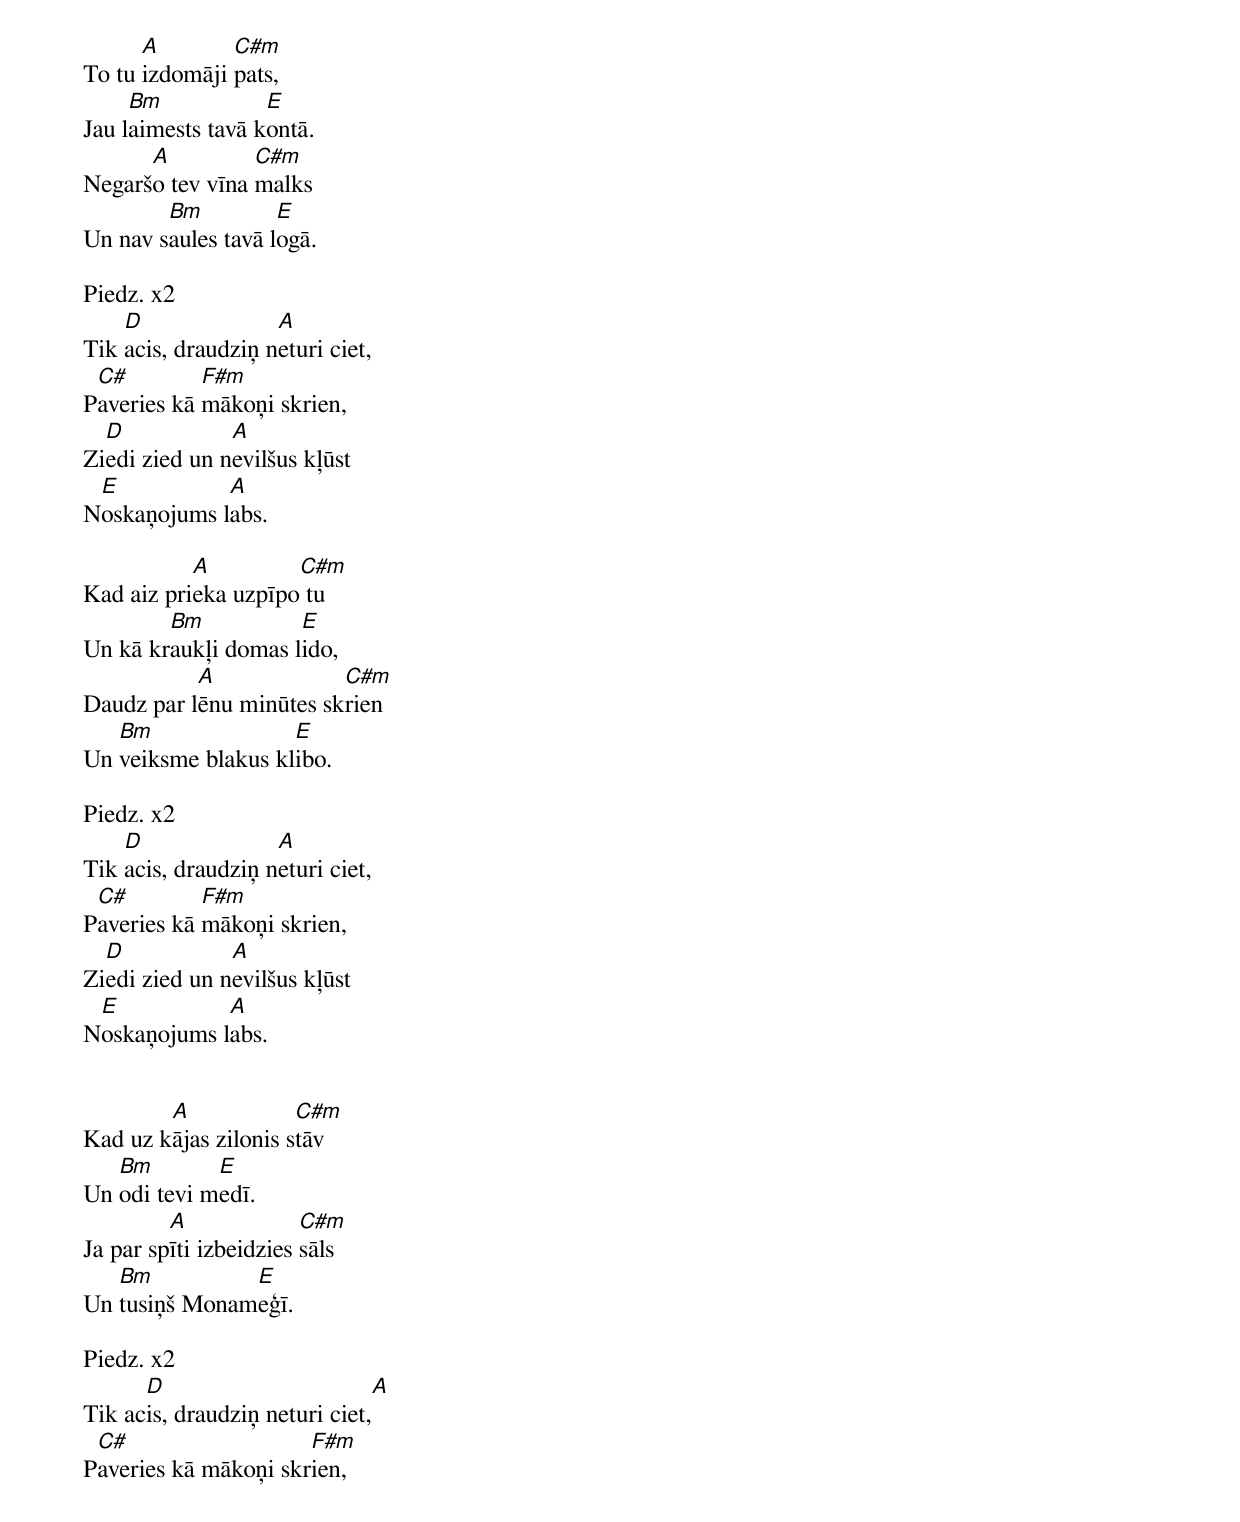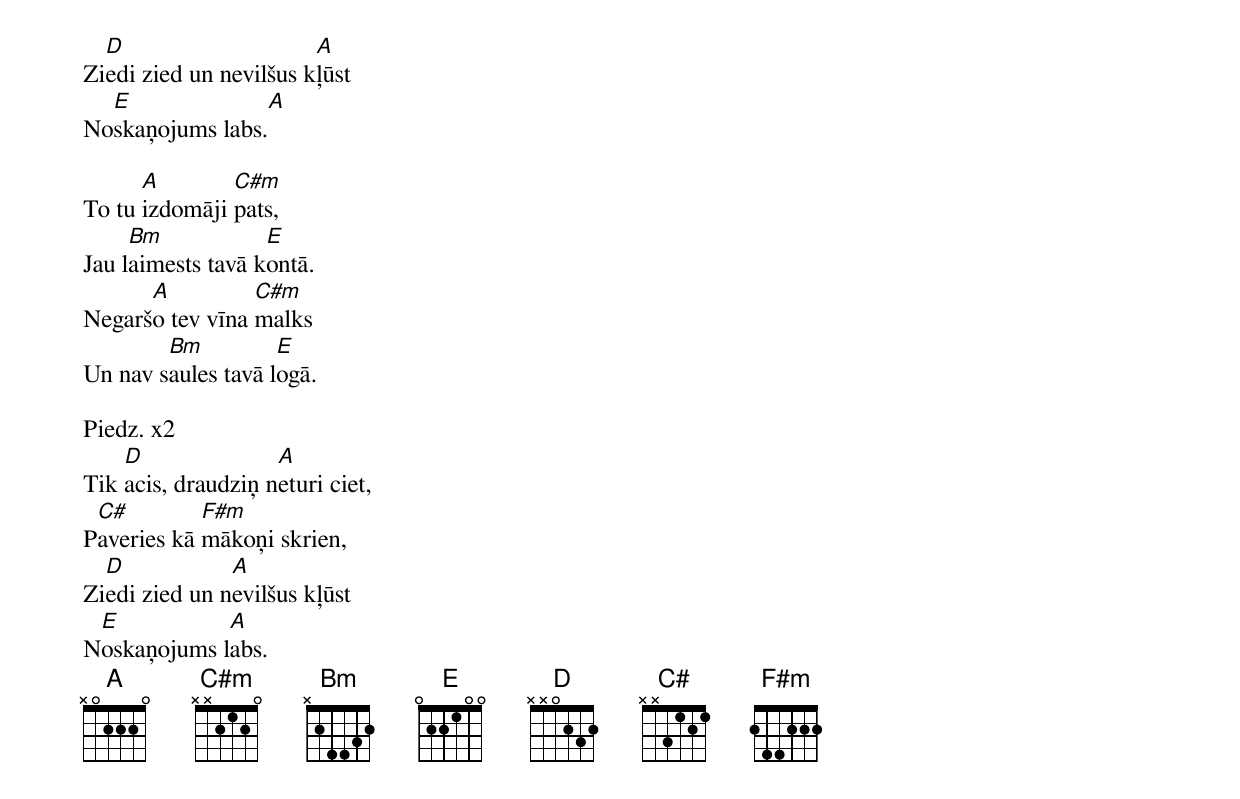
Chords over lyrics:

      A        C#m
To tu izdomāji pats,
     Bm            E
Jau laimests tavā kontā.
      A          C#m
Negaršo tev vīna malks
        Bm          E
Un nav saules tavā logā.

Piedz. x2
    D               A
Tik acis, draudziņ neturi ciet,
 C#         F#m
Paveries kā mākoņi skrien,
  D            A
Ziedi zied un nevilšus kļūst
 E           A
Noskaņojums labs.

           A         C#m
Kad aiz prieka uzpīpo tu
        Bm           E
Un kā kraukļi domas lido,
           A             C#m
Daudz par lēnu minūtes skrien
   Bm               E
Un veiksme blakus klibo.

Piedz. x2
    D               A
Tik acis, draudziņ neturi ciet,
 C#         F#m
Paveries kā mākoņi skrien,
  D            A
Ziedi zied un nevilšus kļūst
 E           A
Noskaņojums labs.


        A             C#m
Kad uz kājas zilonis stāv
   Bm        E
Un odi tevi medī.
         A              C#m
Ja par spīti izbeidzies sāls
   Bm          E
Un tusiņš Monameģī.

Piedz. x2
      D                        A
Tik acis, draudziņ neturi ciet,
 C#                   F#m
Paveries kā mākoņi skrien,
  D                     A
Ziedi zied un nevilšus kļūst
  E                      A
Noskaņojums labs.

      A        C#m
To tu izdomāji pats,
     Bm            E
Jau laimests tavā kontā.
      A          C#m
Negaršo tev vīna malks
        Bm          E
Un nav saules tavā logā.

Piedz. x2
    D               A
Tik acis, draudziņ neturi ciet,
 C#         F#m
Paveries kā mākoņi skrien,
  D            A
Ziedi zied un nevilšus kļūst
 E           A
Noskaņojums labs.
